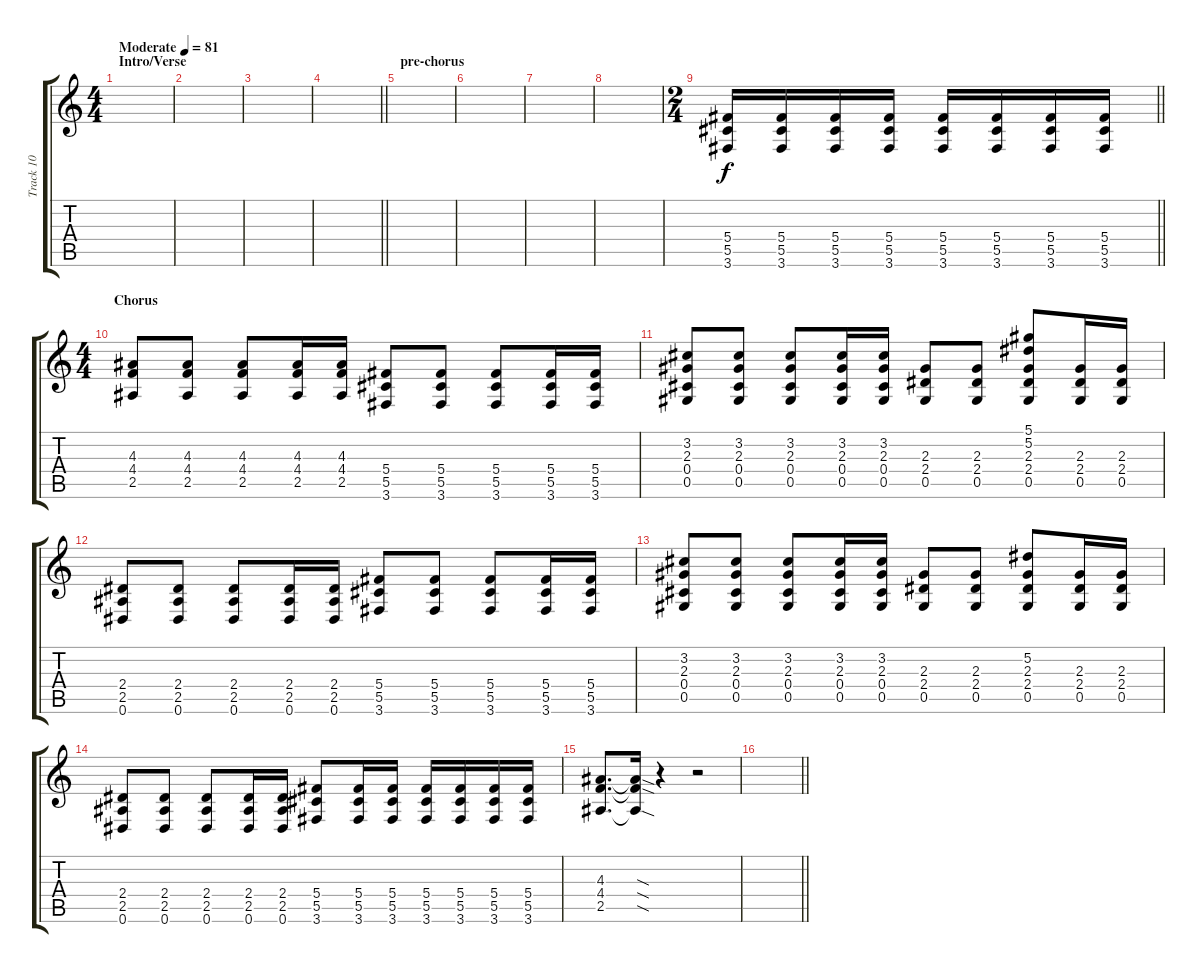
\track ("Track 10" "Track 10") {instrument distortionguitar}
\staff {score tabs}
\tuning (Eb4 Bb3 Gb3 Db3 Ab2 Eb2) {hide}
\ts (4 4)
\section ("" "Intro/Verse")
\tempo (81 "Moderate")
\clef g2
\ks c
|
|
|
\barLineRight lightlight
|
\section ("" "pre-chorus")
|
|
|
|
\ts (2 4)
\barLineRight lightlight
(5.4 5.5 3.6).16{volume 13} (5.4 5.5 3.6).16 (5.4 5.5 3.6).16 (5.4 5.5 3.6).16 (5.4 5.5 3.6).16 (5.4 5.5 3.6).16 (5.4 5.5 3.6).16 (5.4 5.5 3.6).16 |
\ts (4 4)
\section ("" "Chorus")
(4.3 4.4 2.5).8 (4.3 4.4 2.5).8 (4.3 4.4 2.5).8 (4.3 4.4 2.5).16 (4.3 4.4 2.5).16 (5.4 5.5 3.6).8 (5.4 5.5 3.6).8 (5.4 5.5 3.6).8 (5.4 5.5 3.6).16 (5.4 5.5 3.6).16 |
(3.2 2.3 0.4 0.5).8 (3.2 2.3 0.4 0.5).8 (3.2 2.3 0.4 0.5).8 (3.2 2.3 0.4 0.5).16 (3.2 2.3 0.4 0.5).16 (2.3 2.4 0.5).8 (2.3 2.4 0.5).8 (5.1 5.2 2.3 2.4 0.5).8 (2.3 2.4 0.5).16 (2.3 2.4 0.5).16 |
(2.4 2.5 0.6).8 (2.4 2.5 0.6).8 (2.4 2.5 0.6).8 (2.4 2.5 0.6).16 (2.4 2.5 0.6).16 (5.4 5.5 3.6).8 (5.4 5.5 3.6).8 (5.4 5.5 3.6).8 (5.4 5.5 3.6).16 (5.4 5.5 3.6).16 |
(3.2 2.3 0.4 0.5).8 (3.2 2.3 0.4 0.5).8 (3.2 2.3 0.4 0.5).8 (3.2 2.3 0.4 0.5).16 (3.2 2.3 0.4 0.5).16 (2.3 2.4 0.5).8 (2.3 2.4 0.5).8 (5.2 2.3 2.4 0.5).8 (2.3 2.4 0.5).16 (2.3 2.4 0.5).16 |
(2.4 2.5 0.6).8 (2.4 2.5 0.6).8 (2.4 2.5 0.6).8 (2.4 2.5 0.6).16 (2.4 2.5 0.6).16 (5.4 5.5 3.6).8 (5.4 5.5 3.6).16 (5.4 5.5 3.6).16 (5.4 5.5 3.6).16 (5.4 5.5 3.6).16 (5.4 5.5 3.6).16 (5.4 5.5 3.6).16 |
(4.3 4.4 2.5).8{d} (4.3{sod t} 4.4{sod t} 2.5{sod t}).16 r.4 r.2 |
\barLineRight lightlight
